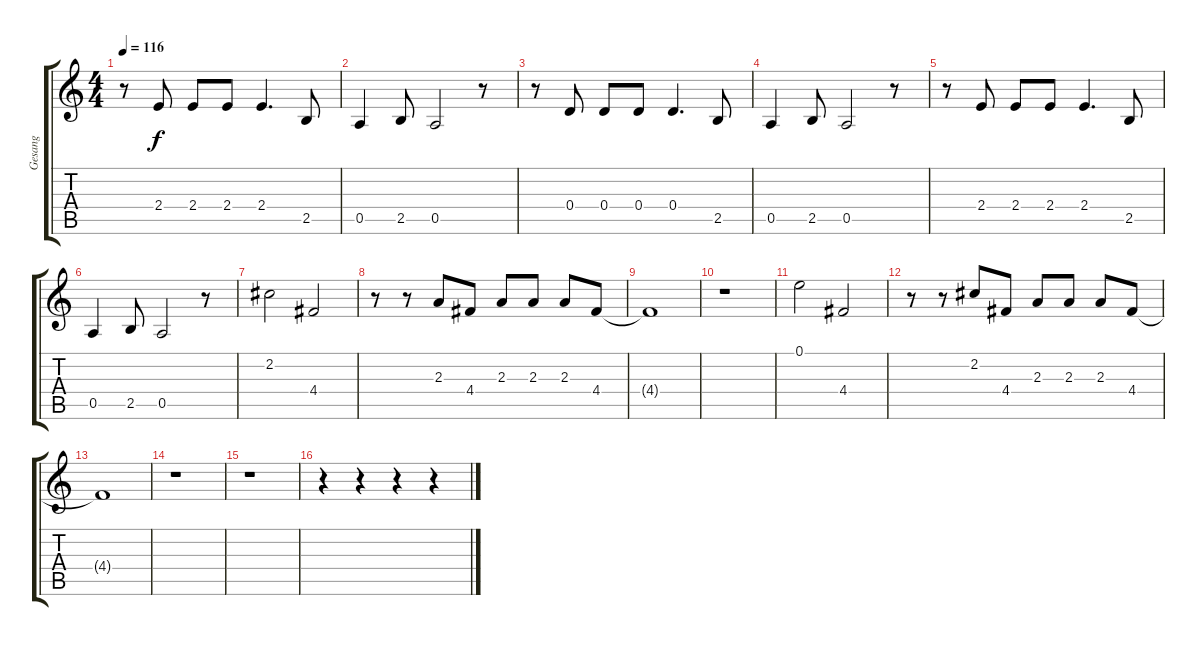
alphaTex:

\track ("Gesang" "Gesang") {instrument banjo}
\staff {score tabs}
\tuning (E4 B3 G3 D3 A2 E2) {hide}
\displaytranspose 12
\ts (4 4)
\tempo 116
\clef g2
\ks c
r.8{dy f} 2.4.8 2.4.8 2.4.8 2.4.4{d} 2.5.8 |
0.5.4 2.5.8 0.5.2 r.8 |
r.8 0.4.8 0.4.8 0.4.8 0.4.4{d} 2.5.8 |
0.5.4 2.5.8 0.5.2 r.8 |
r.8 2.4.8 2.4.8 2.4.8 2.4.4{d} 2.5.8 |
0.5.4 2.5.8 0.5.2 r.8 |
2.2.2 4.4.2 |
r.8 r.8 2.3.8 4.4.8 2.3.8 2.3.8 2.3.8 4.4.8 |
4.4{t}.1 |
r.1 |
0.1.2 4.4.2 |
r.8 r.8 2.2.8 4.4.8 2.3.8 2.3.8 2.3.8 4.4.8 |
4.4{t}.1 |
r.1 |
r.1 |
r.4 r.4 r.4 r.4
